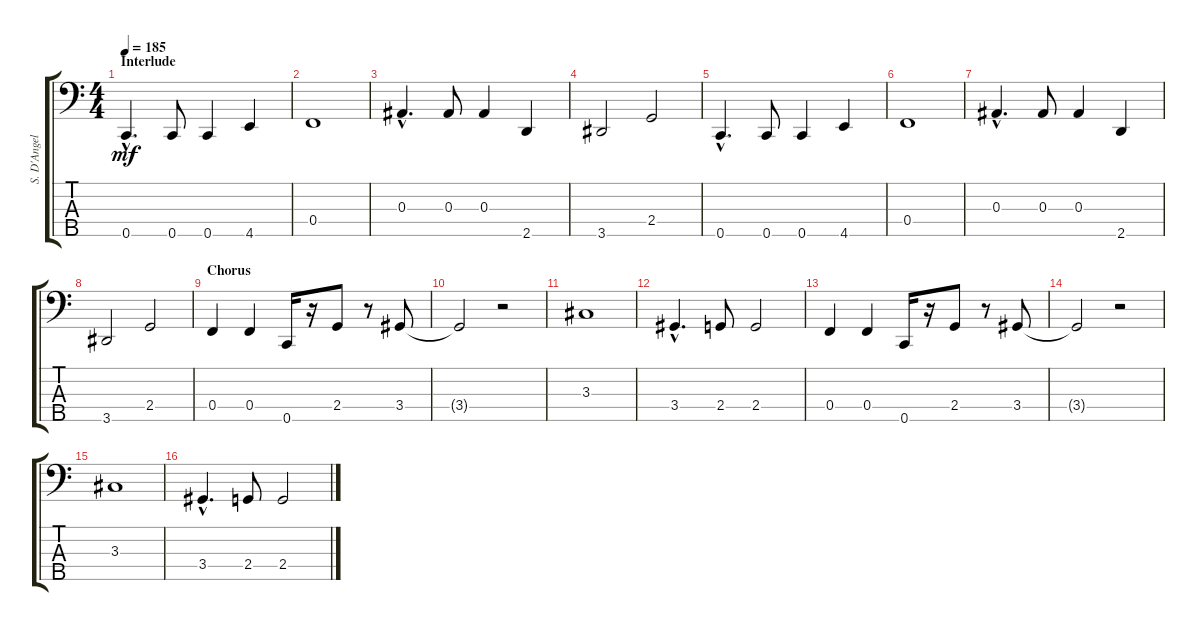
\track ("S. D'Angelo" "S. D'Angel") {instrument electricbasspick}
\staff {score tabs}
\tuning (Ab2 Eb2 Bb1 F1 C1) {hide}
\ts (4 4)
\section ("" "Interlude")
\tempo 185
\clef f4
\ks c
0.5{hac}.4{d dy mf} 0.5.8 0.5.4 4.5.4 |
0.4.1 |
0.3{hac}.4{d} 0.3.8 0.3.4 2.5.4 |
3.5.2 2.4.2 |
0.5{hac}.4{d} 0.5.8 0.5.4 4.5.4 |
0.4.1 |
0.3{hac}.4{d} 0.3.8 0.3.4 2.5.4 |
3.5.2 2.4.2 |
\section ("" "Chorus")
0.4.4 0.4.4 0.5.16 r.16 2.4.8 r.8 3.4.8 |
3.4{t}.2 r.2 |
3.3.1 |
3.4{hac}.4{d} 2.4.8 2.4.2 |
0.4.4 0.4.4 0.5.16 r.16 2.4.8 r.8 3.4.8 |
3.4{t}.2 r.2 |
3.3.1 |
3.4{hac}.4{d} 2.4.8 2.4.2
